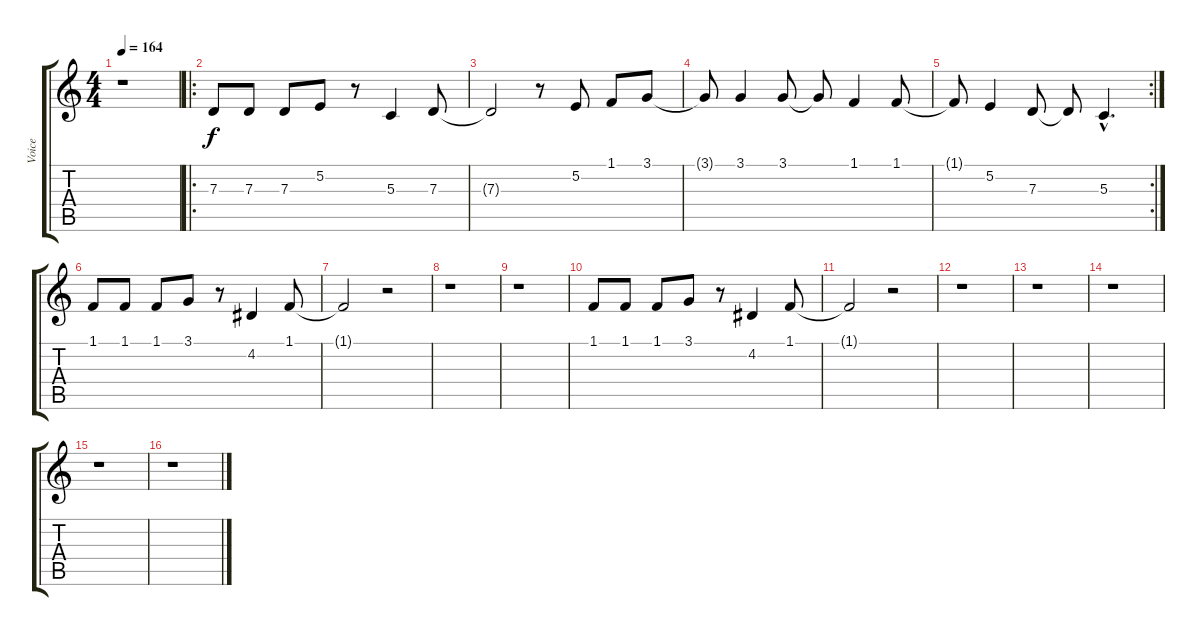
\track ("Voice" "Voice") {instrument voiceoohs}
\staff {score tabs}
\tuning (E4 B3 G3 D3 A2 E2) {hide}
\ts (4 4)
\tempo 164
\clef g2
\ks c
r.1{dy f} |
\ro
7.3.8 7.3.8 7.3.8 5.2.8 r.8 5.3.4 7.3.8 |
7.3{t}.2 r.8 5.2.8 1.1.8 3.1.8 |
3.1{t}.8 3.1.4 3.1.8 3.1{t}.8 1.1.4 1.1.8 |
\rc 2
1.1{t}.8 5.2.4 7.3.8 7.3{t}.8 5.3{hac}.4{d} |
1.1.8 1.1.8 1.1.8 3.1.8 r.8 4.2.4 1.1.8 |
1.1{t}.2 r.2 |
r.1 |
r.1 |
1.1.8 1.1.8 1.1.8 3.1.8 r.8 4.2.4 1.1.8 |
1.1{t}.2 r.2 |
r.1 |
r.1 |
r.1 |
r.1 |
r.1
